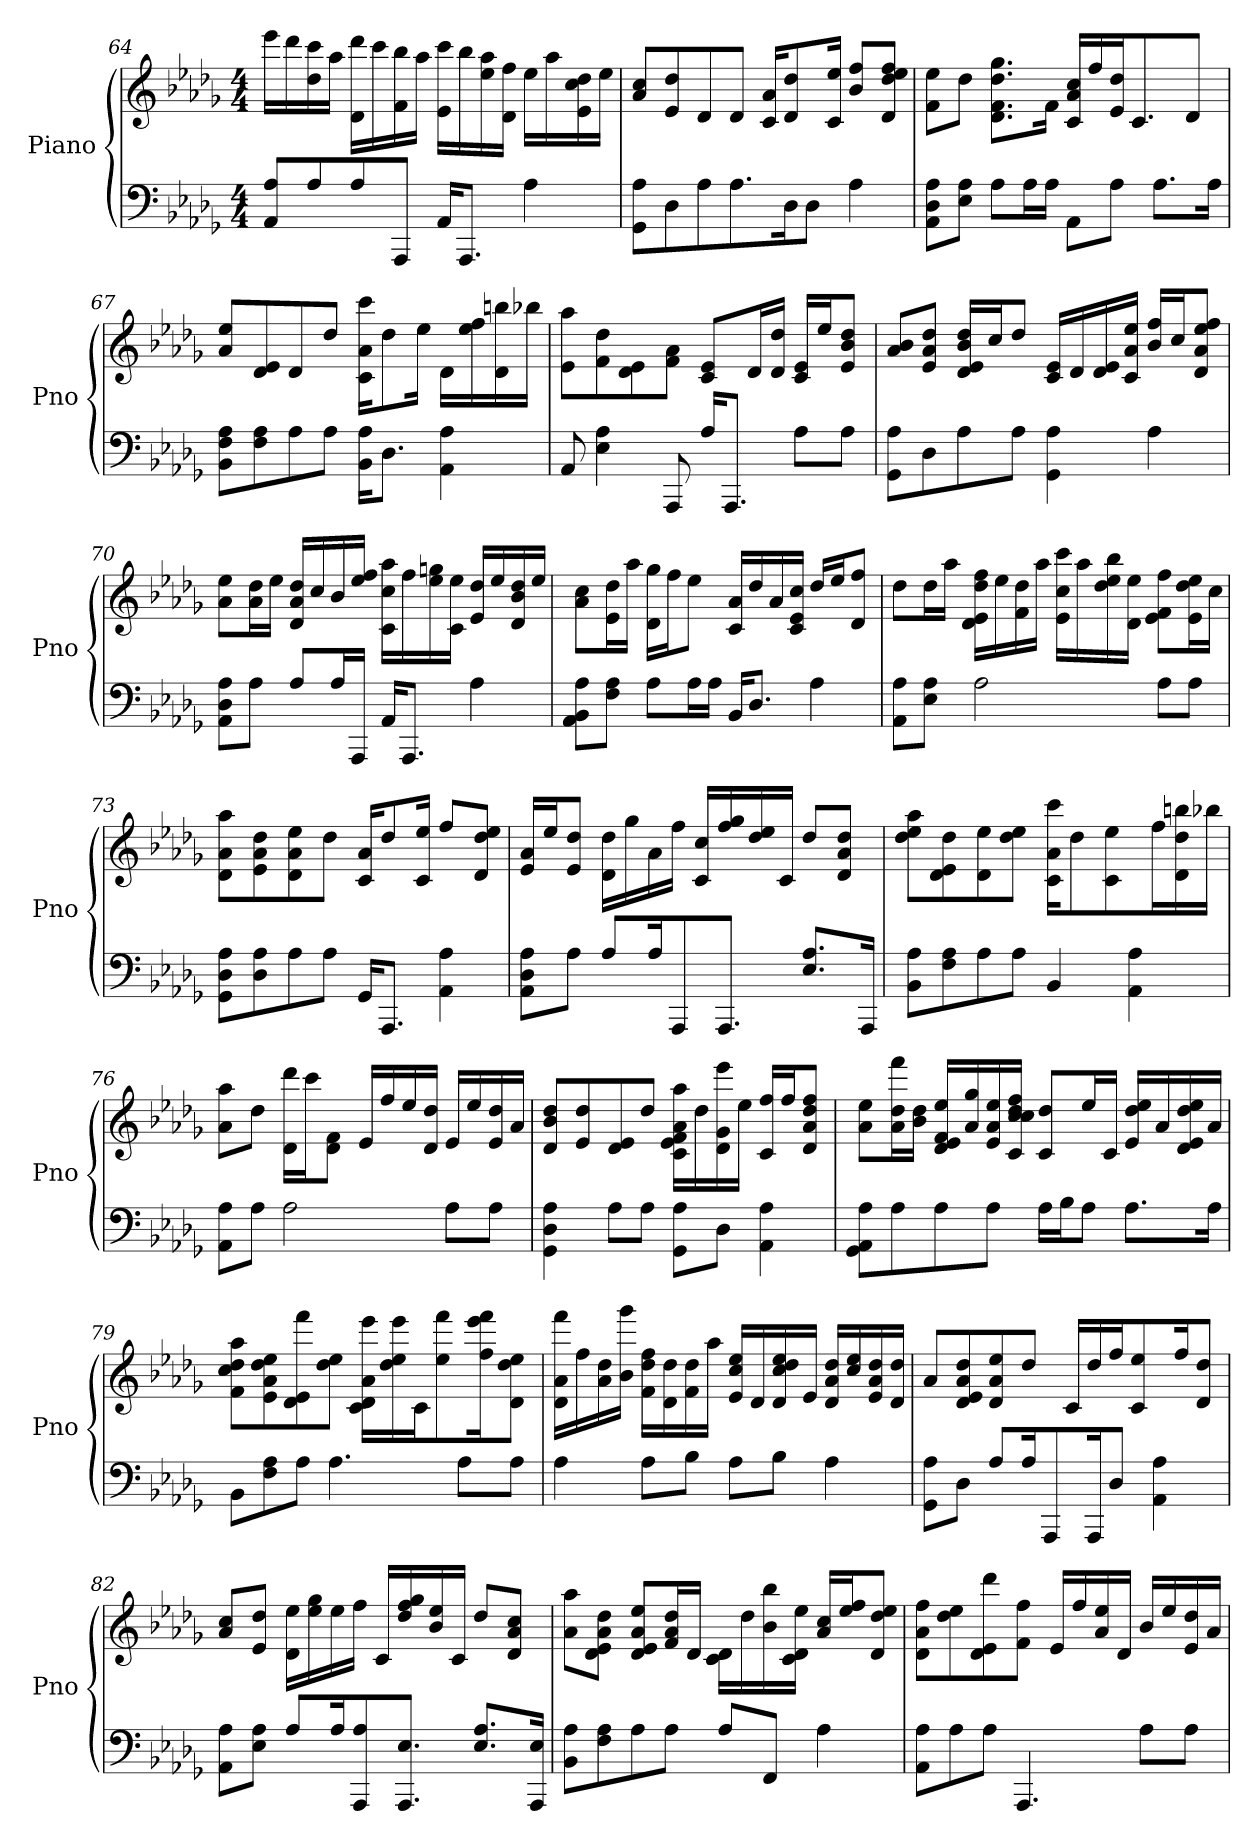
**kern	**kern
*part1	*part1
*staff2	*staff1
*I"Piano	*
*I'Pno	*
*clefF4	*clefG2
*k[b-e-a-d-g-]	*k[b-e-a-d-g-]
*D-:	*D-:
*M4/4	*M4/4
=64	=64
8AA-/ 8A-/L	16eee-\LL
.	16ddd-\
8A-/	16dd-\ 16ccc\
.	16aa-\JJ
8A-/	16d-\ 16ddd-\LL
.	16ccc\
8AAA-/J	16f\ 16bb-\
.	16aa-\JJ
16AA-/KL	16e-\ 16ccc\LL
8.AAA-/J	16bb-\
.	16ee-\ 16aa-\
.	16d-\ 16ff\JJ
4A-\	16ee-\LL
.	16aa-\
.	16e-\ 16cc\ 16dd-\
.	16ee-\JJ
=65	=65
8GG-\ 8A-\L	8a-/ 8cc/L
8D-\	8e-/ 8dd-/
8A-\	8d-/
8.A-\	8d-/J
.	16c/ 16a-/KL
16D-\K	8d-/ 8dd-/
8D-\J	.
.	16c/ 16ee-/Jk
4A-\	8b-/ 8ff/L
.	8d-/ 8dd-/ 8ee-/ 8ff/J
!!LO:PB:g=z
=66	=66
8AA-\ 8D-\ 8A-\L	8f\ 8ee-\L
8E-\ 8A-\J	8dd-\J
8A-\L	8.d-\ 8.f\ 8.dd-\ 8.gg-\L
16A-\L	.
16A-\JJ	16f\Jk
8AA-\L	16c/ 16a-/ 16cc/LL
.	16ff/
8A-\J	16e-/ 16dd-/J
.	8.c/
8.A-\L	.
.	8d-/J
16A-\Jk	.
=67	=67
8BB-\ 8F\ 8A-\L	8a-/ 8ee-/L
8F\ 8A-\	8d-/ 8e-/
8A-\	8d-/
8A-\J	8dd-/J
16BB-\ 16A-\KL	16c\ 16a-\ 16ccc\KL
8.D-\J	8dd-\
.	16ee-\Jk
4AA-\ 4A-\	16d-\LL
.	16ee-\ 16ff\
.	16d-\ 16bbn\
.	16bb-X\JJ
=68	=68
8AA-/	8e-\ 8aa-\L
4E-\ 4A-\	8f\ 8dd-\
.	8d-\ 8e-\
8AAA-/	8f\ 8a-\J
16A-/KL	8c/ 8e-/L
8.AAA-/J	.
.	16d-/L
.	16d-/ 16dd-/JJ
8A-\L	16c/ 16e-/LL
.	16ee-/J
8A-\J	8e-/ 8b-/ 8dd-/J
!!LO:LB:g=z
=69	=69
8GG-\ 8A-\L	8a-/ 8b-/L
8D-\	8e-/ 8a-/ 8dd-/J
8A-\	16d-/ 16e-/ 16b-/ 16dd-/LL
.	16cc/J
8A-\J	8dd-/J
4GG-\ 4A-\	16c/ 16e-/LL
.	16d-/
.	16d-/ 16e-/
.	16c/ 16a-/ 16ee-/JJ
4A-\	16b-/ 16ff/LL
.	16cc/J
.	8d-/ 8a-/ 8ee-/ 8ff/J
=70	=70
8AA-\ 8D-\ 8A-\L	8a-\ 8ee-\L
8A-\J	16a-\ 16dd-\L
.	16ee-\JJ
8A-/L	16d-/ 16a-/ 16dd-/LL
.	16cc/
16A-/L	16b-/
16AAA-/JJ	16ee-/ 16ff/JJ
16AA-/KL	16c\ 16cc\ 16aa-\LL
8.AAA-/J	16ff\
.	16ee-\ 16ggn\
.	16c\ 16ee-\JJ
4A-\	16e-/ 16dd-/LL
.	16ee-/
.	16d-/ 16b-/ 16dd-/
.	16ee-/JJ
!!LO:LB:g=z
=71	=71
8AA-\ 8BB-\ 8A-\L	8a-\ 8cc\L
8F\ 8A-\J	16e-\ 16dd-\L
.	16aa-\JJ
8A-\L	16d-\ 16gg-\LL
.	16ff\J
16A-\L	8ee-\J
16A-\JJ	.
16BB-/KL	16c/ 16a-/LL
8.D-/J	16dd-/
.	16a-/
.	16c/ 16e-/ 16cc/JJ
4A-\	16dd-/LL
.	16ee-/J
.	8d-/ 8ff/J
=72	=72
8AA-\ 8A-\L	8dd-\L
8E-\ 8A-\J	16dd-\L
.	16aa-\JJ
2A-\	16d-\ 16e-\ 16dd-\ 16ff\LL
.	16ee-\
.	16f\ 16dd-\
.	16aa-\JJ
.	16e-\ 16cc\ 16ccc\LL
.	16aa-\
.	16dd-\ 16ee-\ 16bb-\
.	16d-\ 16ee-\JJ
8A-\L	8e-\ 8f\ 8ff\L
8A-\J	16e-\ 16dd-\ 16ee-\L
.	16cc\JJ
=73	=73
8GG-\ 8D-\ 8A-\L	8d-\ 8a-\ 8aa-\L
8D-\ 8A-\	8e-\ 8a-\ 8dd-\
8A-\	8d-\ 8a-\ 8ee-\
8A-\J	8dd-\J
16GG-/KL	16c/ 16a-/KL
8.AAA-/J	8dd-/
.	16c/ 16ee-/Jk
4AA-\ 4A-\	8ff/L
.	8d-/ 8dd-/ 8ee-/J
!!LO:LB:g=z
=74	=74
8AA-\ 8D-\ 8A-\L	16e-/ 16a-/LL
.	16ee-/J
8A-\J	8e-/ 8dd-/J
8A-/L	16d-\ 16dd-\LL
.	16gg-\
16A-/K	16a-\
8AAA-/	16ff\JJ
.	16c/ 16cc/LL
8.AAA-/J	16ff/ 16gg-/
.	16dd-/ 16ee-/
.	16c/JJ
8.E-/ 8.A-/L	8dd-/L
.	8d-/ 8a-/ 8dd-/J
16AAA-/Jk	.
=75	=75
8BB-\ 8A-\L	8dd-\ 8ee-\ 8aa-\L
8F\ 8A-\	8d-\ 8e-\ 8dd-\
8A-\	8d-\ 8ee-\
8A-\J	8dd-\ 8ee-\J
4BB-/	16c\ 16a-\ 16ccc\KL
.	8dd-\
.	8c\ 8ee-\
4AA-\ 4A-\	.
.	16ff\L
.	16d-\ 16dd-\ 16bbn\
.	16bb-X\JJ
=76	=76
8AA-\ 8A-\L	8a-\ 8aa-\L
8A-\J	8dd-\J
2A-\	16d-\ 16ddd-\LL
.	16ccc\J
.	8d-\ 8f\J
.	16e-/LL
.	16ff/
.	16ee-/
.	16d-/ 16dd-/JJ
8A-\L	16e-/LL
.	16ee-/
8A-\J	16e-/ 16dd-/
.	16a-/JJ
!!LO:LB:g=z
=77	=77
4GG-\ 4D-\ 4A-\	8d-/ 8b-/ 8dd-/L
.	8e-/ 8dd-/
8A-\L	8d-/ 8e-/
8A-\J	8dd-/J
8GG-\ 8A-\L	16c\ 16e-\ 16f\ 16a-\ 16aa-\LL
.	16dd-\
8D-\J	16d-\ 16g-\ 16eee-\
.	16ee-\JJ
4AA-\ 4A-\	16c/ 16ff/LL
.	16ff/J
.	8d-/ 8a-/ 8dd-/ 8ff/J
=78	=78
8GG-\ 8AA-\ 8A-\L	8a-\ 8ee-\L
8A-\	16a-\ 16dd-\ 16fff\L
.	16b-\ 16dd-\JJ
8A-\	16d-/ 16e-/ 16f/ 16ee-/LL
.	16a-/ 16gg-/
8A-\J	16e-/ 16a-/ 16ee-/
.	16c/ 16cc/ 16cc/ 16dd-/ 16ff/JJ
16A-\LL	8c/ 8dd-/L
16B-\J	.
8A-\J	16ee-/L
.	16c/JJ
8.A-\L	16e-/ 16dd-/ 16ee-/LL
.	16a-/
.	16d-/ 16e-/ 16dd-/ 16ee-/
16A-\Jk	16a-/JJ
!!LO:LB:g=z
=79	=79
8BB-\L	8f\ 8cc\ 8dd-\ 8aa-\L
8F\ 8A-\	8e-\ 8a-\ 8dd-\ 8ee-\
8A-\J	8d-\ 8e-\ 8fff\
4.A-\	8dd-\ 8ee-\J
.	16c\ 16d-\ 16a-\ 16eee-\LL
.	16dd-\ 16ee-\ 16eee-\
.	16c\J
.	8ee-\ 8fff\
8A-\L	.
.	16ff\ 16eee-\ 16fff\K
8A-\J	8d-\ 8dd-\ 8ee-\J
=80	=80
4A-\	16d-\ 16a-\ 16fff\LL
.	16ff\
.	16a-\ 16dd-\
.	16b-\ 16ggg-\JJ
8A-\L	16f\ 16dd-\ 16ff\LL
.	16d-\ 16dd-\
8B-\J	16f\ 16dd-\
.	16aa-\JJ
8A-\L	16e-/ 16cc/ 16ee-/LL
.	16d-/
8B-\J	16d-/ 16cc/ 16dd-/ 16ee-/
.	16e-/JJ
4A-\	16d-/ 16a-/ 16dd-/LL
.	16cc/ 16ee-/
.	16e-/ 16a-/ 16dd-/
.	16d-/ 16dd-/JJ
=81	=81
8GG-\ 8A-\L	8a-/L
8D-\J	8d-/ 8e-/ 8a-/ 8dd-/
8A-/L	8d-/ 8a-/ 8ee-/
16A-/K	8dd-/J
8AAA-/	.
.	16c/LL
16AAA-/K	16dd-/
8D-/J	16ff/J
.	8c/ 8ee-/
4AA-\ 4A-\	.
.	16ff/K
.	8d-/ 8dd-/J
!!LO:PB:g=z
=82	=82
8AA-\ 8A-\L	8a-/ 8cc/L
8E-\ 8A-\J	8e-/ 8dd-/J
8A-/L	16d-\ 16ee-\LL
.	16ee-\ 16gg-\
16A-/K	16ee-\
8AAA-/ 8A-/	16ff\JJ
.	16c/LL
8.AAA-/ 8.E-/J	16dd-/ 16ff/ 16gg-/
.	16b-/ 16ee-/
.	16c/JJ
8.E-/ 8.A-/L	8dd-/L
.	8d-/ 8a-/ 8cc/J
16AAA-/ 16E-/Jk	.
=83	=83
8BB-\ 8A-\L	8a-\ 8aa-\L
8F\ 8A-\	8d-\ 8e-\ 8a-\ 8dd-\J
8A-\	8d-/ 8e-/ 8a-/ 8ee-/L
8A-\J	16f/ 16a-/ 16dd-/L
.	16d-/JJ
8A-/L	16c\ 16d-\LL
.	16dd-\
8FF/J	16b-\ 16bb-\
.	16c\ 16d-\ 16ee-\JJ
4A-\	16a-/ 16cc/LL
.	16ee-/ 16ff/J
.	8d-/ 8dd-/ 8ee-/J
=84	=84
8AA-\ 8A-\L	8d-\ 8a-\ 8ff\L
8A-\	8dd-\ 8ee-\
8A-\J	8d-\ 8e-\ 8ddd-\
4.AAA-/	8f\ 8ff\J
.	16e-/LL
.	16ff/
.	16a-/ 16ee-/
.	16d-/JJ
8A-\L	16b-/LL
.	16ee-/
8A-\J	16e-/ 16dd-/
.	16a-/JJ
=	=
*-	*-
